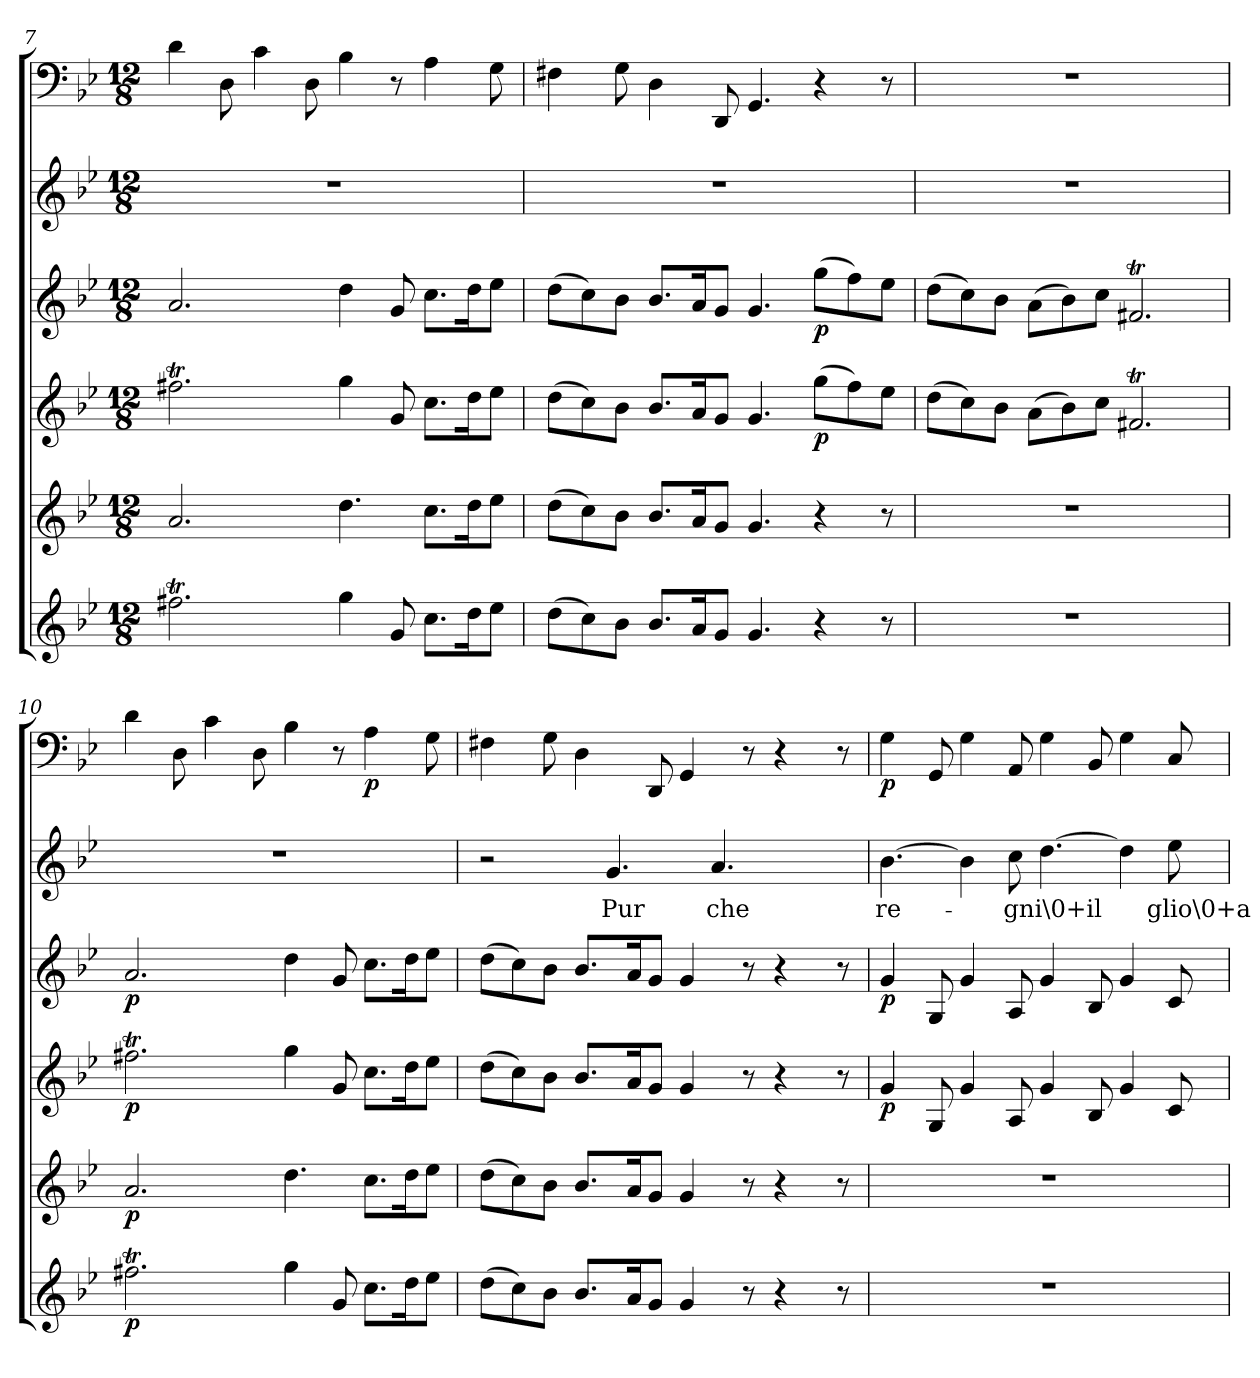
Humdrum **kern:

**kern	**dynam	**kern	**dynam	**kern	**dynam	**kern	**dynam	**kern	**text	**kern	**dynam
*part6	*part6	*part5	*part5	*part4	*part4	*part3	*part3	*part2	*part2	*part1	*part1
*staff6	*staff6	*staff5	*staff5	*staff4	*staff4	*staff3	*staff3	*staff2	*staff2	*staff1	*staff1
*clefG2	*	*clefG2	*	*clefG2	*	*clefG2	*	*clefG2	*	*clefF4	*
*k[b-e-]	*	*k[b-e-]	*	*k[b-e-]	*	*k[b-e-]	*	*k[b-e-]	*	*k[b-e-]	*
*g:	*	*g:	*	*g:	*	*g:	*	*g:	*	*g:	*
*M12/8	*	*M12/8	*	*M12/8	*	*M12/8	*	*M12/8	*	*M12/8	*
=7	=7	=7	=7	=7	=7	=7	=7	=7	=7	=7	=7
2.ff#Xt\	.	2.a/	.	2.ff#Xt\	.	2.a/	.	1.r	.	4d\	.
.	.	.	.	.	.	.	.	.	.	8D\	.
.	.	.	.	.	.	.	.	.	.	4c\	.
.	.	.	.	.	.	.	.	.	.	8D\	.
4gg\	.	4.dd\	.	4gg\	.	4dd\	.	.	.	4B-\	.
8g/	.	.	.	8g/	.	8g/	.	.	.	8r	.
8.cc\L	.	8.cc\L	.	8.cc\L	.	8.cc\L	.	.	.	4A\	.
16dd\K	.	16dd\K	.	16dd\K	.	16dd\K	.	.	.	.	.
8ee-\J	.	8ee-\J	.	8ee-\J	.	8ee-\J	.	.	.	8G\	.
=8	=8	=8	=8	=8	=8	=8	=8	=8	=8	=8	=8
(8dd\L	.	(8dd\L	.	(8dd\L	.	(8dd\L	.	1.r	.	4F#X\	.
8cc\)	.	8cc\)	.	8cc\)	.	8cc\)	.	.	.	.	.
8b-\J	.	8b-\J	.	8b-\J	.	8b-\J	.	.	.	8G\	.
8.b-/L	.	8.b-/L	.	8.b-/L	.	8.b-/L	.	.	.	4D\	.
16a/K	.	16a/K	.	16a/K	.	16a/K	.	.	.	.	.
8g/J	.	8g/J	.	8g/J	.	8g/J	.	.	.	8DD/	.
4.g/	.	4.g/	.	4.g/	.	4.g/	.	.	.	4.GG/	.
4r	.	4r	.	(8gg\L	p	(8gg\L	p	.	.	4r	.
.	.	.	.	8ff\)	.	8ff\)	.	.	.	.	.
8r	.	8r	.	8ee-\J	.	8ee-\J	.	.	.	8r	.
=9	=9	=9	=9	=9	=9	=9	=9	=9	=9	=9	=9
1.r	.	1.r	.	(8dd\L	.	(8dd\L	.	1.r	.	1.r	.
.	.	.	.	8cc\)	.	8cc\)	.	.	.	.	.
.	.	.	.	8b-\J	.	8b-\J	.	.	.	.	.
.	.	.	.	(8a\L	.	(8a\L	.	.	.	.	.
.	.	.	.	8b-\)	.	8b-\)	.	.	.	.	.
.	.	.	.	8cc\J	.	8cc\J	.	.	.	.	.
.	.	.	.	2.f#Xt/	.	2.f#Xt/	.	.	.	.	.
=10	=10	=10	=10	=10	=10	=10	=10	=10	=10	=10	=10
2.ff#Xt\	p	2.a/	p	2.ff#Xt\	p	2.a/	p	1.r	.	4d\	.
.	.	.	.	.	.	.	.	.	.	8D\	.
.	.	.	.	.	.	.	.	.	.	4c\	.
.	.	.	.	.	.	.	.	.	.	8D\	.
4gg\	.	4.dd\	.	4gg\	.	4dd\	.	.	.	4B-\	.
8g/	.	.	.	8g/	.	8g/	.	.	.	8r	.
8.cc\L	.	8.cc\L	.	8.cc\L	.	8.cc\L	.	.	.	4A\	p
16dd\K	.	16dd\K	.	16dd\K	.	16dd\K	.	.	.	.	.
8ee-\J	.	8ee-\J	.	8ee-\J	.	8ee-\J	.	.	.	8G\	.
=11	=11	=11	=11	=11	=11	=11	=11	=11	=11	=11	=11
(8dd\L	.	(8dd\L	.	(8dd\L	.	(8dd\L	.	2r	.	4F#X\	.
8cc\)	.	8cc\)	.	8cc\)	.	8cc\)	.	.	.	.	.
8b-\J	.	8b-\J	.	8b-\J	.	8b-\J	.	.	.	8G\	.
8.b-/L	.	8.b-/L	.	8.b-/L	.	8.b-/L	.	.	.	4D\	.
.	.	.	.	.	.	.	.	4.g/	Pur	.	.
16a/K	.	16a/K	.	16a/K	.	16a/K	.	.	.	.	.
8g/J	.	8g/J	.	8g/J	.	8g/J	.	.	.	8DD/	.
4g/	.	4g/	.	4g/	.	4g/	.	.	.	4GG/	.
.	.	.	.	.	.	.	.	4.a/	che	.	.
8r	.	8r	.	8r	.	8r	.	.	.	8r	.
4r	.	4r	.	4r	.	4r	.	.	.	4r	.
.	.	.	.	.	.	.	.	4ryy	.	.	.
8r	.	8r	.	8r	.	8r	.	.	.	8r	.
=12	=12	=12	=12	=12	=12	=12	=12	=12	=12	=12	=12
1.r	.	1.r	.	4g/	p	4g/	p	[4.b-\	re-	4G\	p
.	.	.	.	8G/	.	8G/	.	.	.	8GG/	.
.	.	.	.	4g/	.	4g/	.	4b-\]	.	4G\	.
.	.	.	.	8A/	.	8A/	.	8cc\	-gni\0+il	8AA/	.
.	.	.	.	4g/	.	4g/	.	[4.dd\	.	4G\	.
.	.	.	.	8B-/	.	8B-/	.	.	.	8BB-/	.
.	.	.	.	4g/	.	4g/	.	4dd\]	.	4G\	.
.	.	.	.	8c/	.	8c/	.	8ee-\	glio\0+a-	8C/	.
=	=	=	=	=	=	=	=	=	=	=	=
*-	*-	*-	*-	*-	*-	*-	*-	*-	*-	*-	*-
